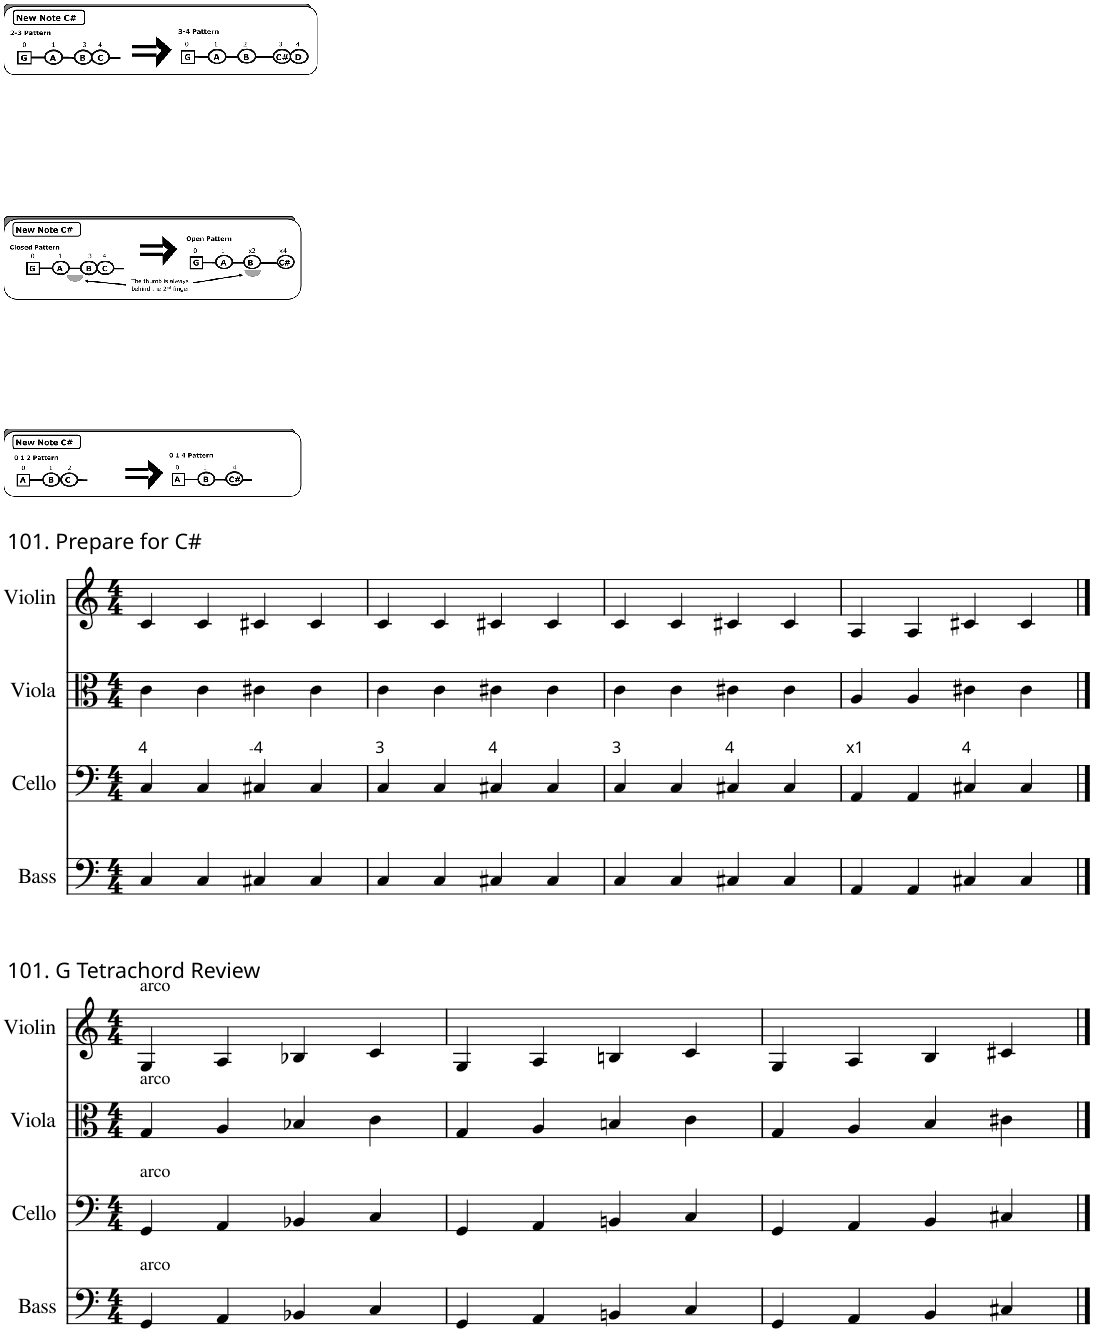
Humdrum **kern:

**kern	**kern	**kern	**kern
*part4	*part3	*part2	*part1
*staff4	*staff3	*staff2	*staff1
*I"Bass	*I"Cello	*I"Viola	*I"Violin
*I'B.	*	*I'Vla.	*I'Vln.
*clefF4	*clefF4	*clefC3	*clefG2
*Trd7c12	*	*	*
*k[]	*k[]	*k[]	*k[]
*M4/4	*M4/4	*M4/4	*M4/4
=1	=1	=1	=1
!	!	!	!LO:TX:a:t=101. Prepare for C#
4C/	4C/	4c\	4c/
4C/	4C/	4c\	4c/
4C#X/	4C#X/	4c#X\	4c#X/
4C#/	4C#/	4c#\	4c#/
=2	=2	=2	=2
4C/	4C/	4c\	4c/
4C/	4C/	4c\	4c/
4C#X/	4C#X/	4c#X\	4c#X/
4C#/	4C#/	4c#\	4c#/
=3	=3	=3	=3
4C/	4C/	4c\	4c/
4C/	4C/	4c\	4c/
4C#X/	4C#X/	4c#X\	4c#X/
4C#/	4C#/	4c#\	4c#/
=4	=4	=4	=4
4AA/	4AA/	4A/	4A/
4AA/	4AA/	4A/	4A/
4C#X/	4C#X/	4c#X\	4c#X/
4C#/	4C#/	4c#\	4c#/
!!LO:LB:g=z
==1	==1	==1	==1
*M4/4	*M4/4	*M4/4	*M4/4
!	!	!	!LO:TX:a:t=101. G Tetrachord Review
!	!	!	!LO:TX:a:t=arco
!	!	!LO:TX:a:t=arco	!
!	!LO:TX:a:t=arco	!	!
!LO:TX:a:t=arco	!	!	!
4GG/	4GG/	4G/	4G/
4AA/	4AA/	4A/	4A/
4BB-X/	4BB-X/	4B-X/	4B-X/
4C/	4C/	4c\	4c/
=2	=2	=2	=2
4GG/	4GG/	4G/	4G/
4AA/	4AA/	4A/	4A/
4BBn/	4BBn/	4Bn/	4Bn/
4C/	4C/	4c\	4c/
=3	=3	=3	=3
4GG/	4GG/	4G/	4G/
4AA/	4AA/	4A/	4A/
4BB/	4BB/	4B/	4B/
4C#X/	4C#X/	4c#X\	4c#X/
==	==	==	==
*-	*-	*-	*-
